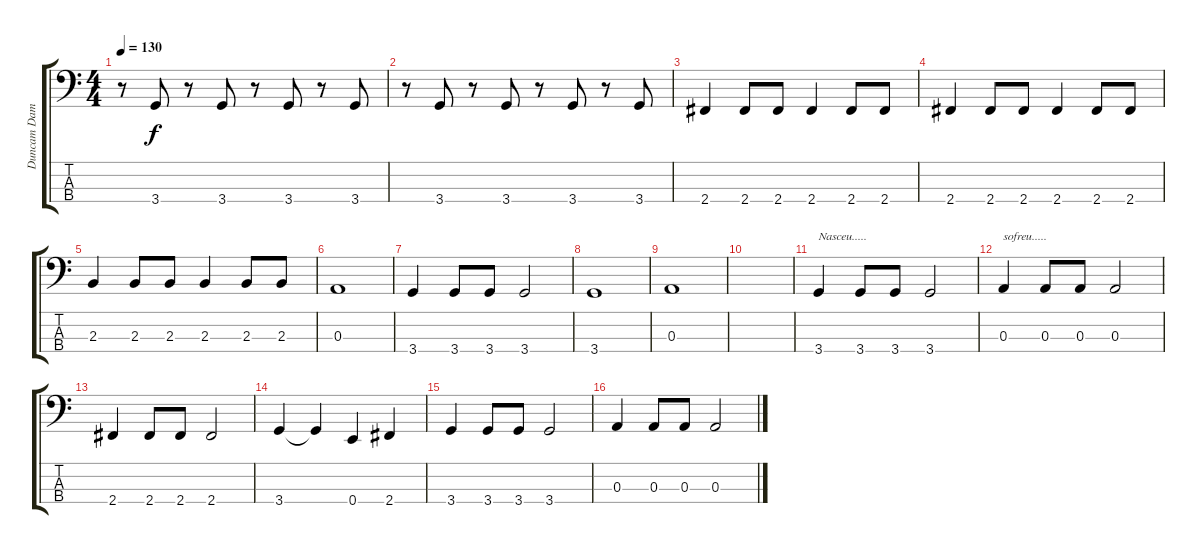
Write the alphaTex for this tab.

\track ("Duncam Dambasco" "Duncam Dam") {instrument electricbassfinger}
\staff {score tabs}
\tuning (G2 D2 A1 E1) {hide}
\ts (4 4)
\tempo 130
\clef f4
\ks c
r.8{dy f} 3.4.8 r.8 3.4.8 r.8 3.4.8 r.8 3.4.8 |
r.8 3.4.8 r.8 3.4.8 r.8 3.4.8 r.8 3.4.8 |
2.4.4 2.4.8 2.4.8 2.4.4 2.4.8 2.4.8 |
2.4.4 2.4.8 2.4.8 2.4.4 2.4.8 2.4.8 |
2.3.4 2.3.8 2.3.8 2.3.4 2.3.8 2.3.8 |
0.3.1 |
3.4.4 3.4.8 3.4.8 3.4.2 |
3.4.1 |
0.3.1 |
|
3.4.4{txt "Nasceu....."} 3.4.8 3.4.8 3.4.2 |
0.3.4{txt "sofreu....."} 0.3.8 0.3.8 0.3.2 |
2.4.4 2.4.8 2.4.8 2.4.2 |
3.4.4 3.4{t}.4 0.4.4 2.4.4 |
3.4.4 3.4.8 3.4.8 3.4.2 |
0.3.4 0.3.8 0.3.8 0.3.2
